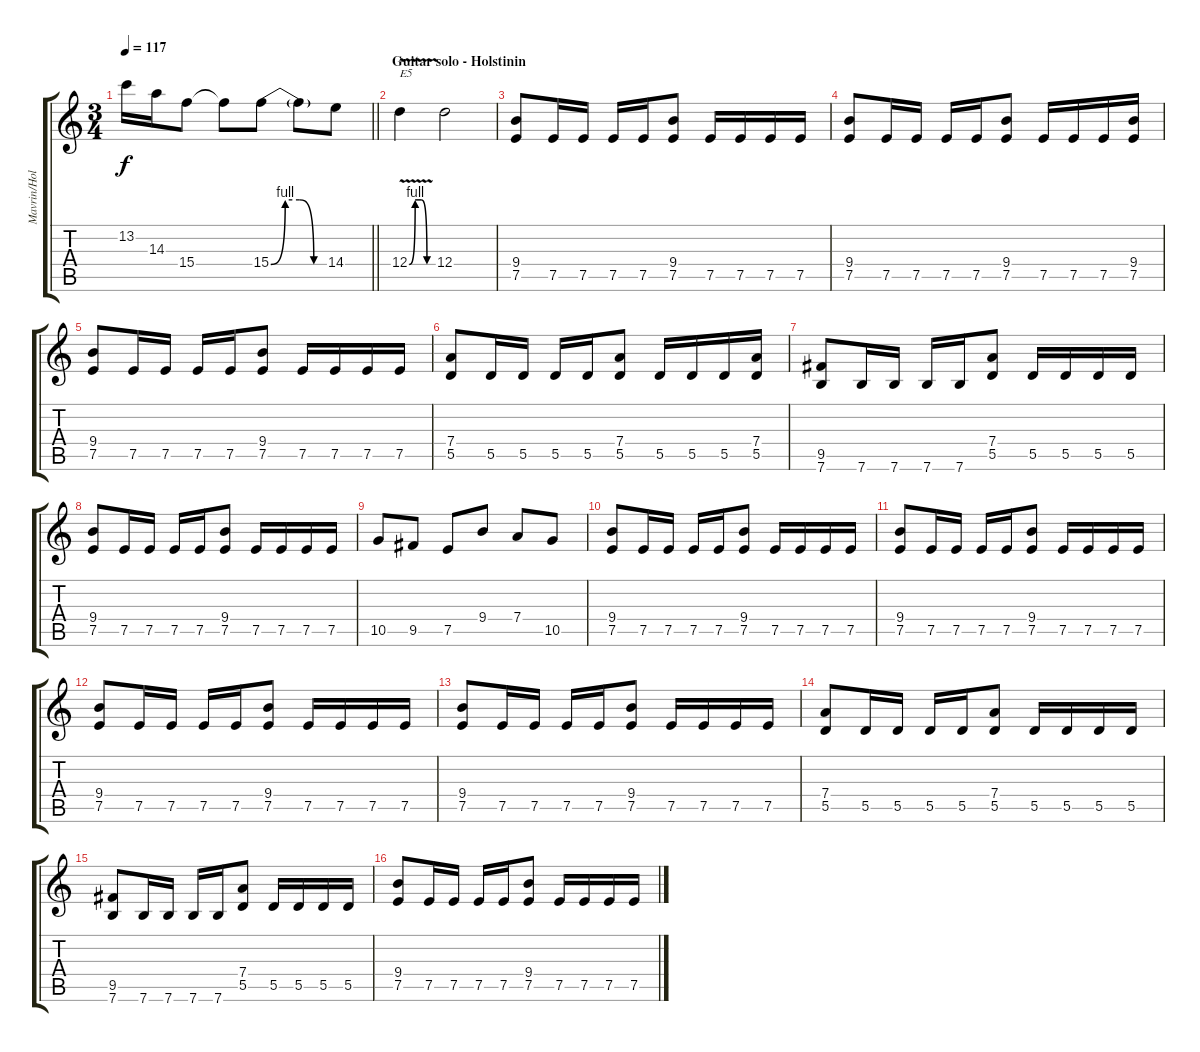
\track ("Mavrin/Holstinin" "Mavrin/Hol") {instrument distortionguitar}
\staff {score tabs}
\tuning (E4 B3 G3 D3 A2 E2) {hide}
\ts (3 4)
\tempo 117
\clef g2
\barLineRight lightlight
\ks c
13.2.16{dy f} 14.3.16 15.4.8 15.4{t}.8 15.4{be (custom 0 0 15 4 30 4 45 0 60 0)}.8 15.4{t}.8 14.4.8 |
\section ("" "Guitar solo - Holstinin")
12.4{be (custom 0 0 15 4 30 4 45 0 60 0) v}.4{txt "E5"} 12.4.2 |
(9.4 7.5).8{volume 12} 7.5.16 7.5.16 7.5.16 7.5.16 (9.4 7.5).8 7.5.16 7.5.16 7.5.16 7.5.16 |
(9.4 7.5).8 7.5.16 7.5.16 7.5.16 7.5.16 (9.4 7.5).8 7.5.16 7.5.16 7.5.16 (9.4 7.5).16 |
(9.4 7.5).8 7.5.16 7.5.16 7.5.16 7.5.16 (9.4 7.5).8 7.5.16 7.5.16 7.5.16 7.5.16 |
(7.4 5.5).8 5.5.16 5.5.16 5.5.16 5.5.16 (7.4 5.5).8 5.5.16 5.5.16 5.5.16 (7.4 5.5).16 |
(9.5 7.6).8 7.6.16 7.6.16 7.6.16 7.6.16 (7.4 5.5).8 5.5.16 5.5.16 5.5.16 5.5.16 |
(9.4 7.5).8 7.5.16 7.5.16 7.5.16 7.5.16 (9.4 7.5).8 7.5.16 7.5.16 7.5.16 7.5.16 |
10.5.8 9.5.8 7.5.8 9.4.8 7.4.8 10.5.8 |
(9.4 7.5).8 7.5.16 7.5.16 7.5.16 7.5.16 (9.4 7.5).8 7.5.16 7.5.16 7.5.16 7.5.16 |
(9.4 7.5).8 7.5.16 7.5.16 7.5.16 7.5.16 (9.4 7.5).8 7.5.16 7.5.16 7.5.16 7.5.16 |
(9.4 7.5).8 7.5.16 7.5.16 7.5.16 7.5.16 (9.4 7.5).8 7.5.16 7.5.16 7.5.16 7.5.16 |
(9.4 7.5).8 7.5.16 7.5.16 7.5.16 7.5.16 (9.4 7.5).8 7.5.16 7.5.16 7.5.16 7.5.16 |
(7.4 5.5).8 5.5.16 5.5.16 5.5.16 5.5.16 (7.4 5.5).8 5.5.16 5.5.16 5.5.16 5.5.16 |
(9.5 7.6).8 7.6.16 7.6.16 7.6.16 7.6.16 (7.4 5.5).8 5.5.16 5.5.16 5.5.16 5.5.16 |
(9.4 7.5).8 7.5.16 7.5.16 7.5.16 7.5.16 (9.4 7.5).8 7.5.16 7.5.16 7.5.16 7.5.16
